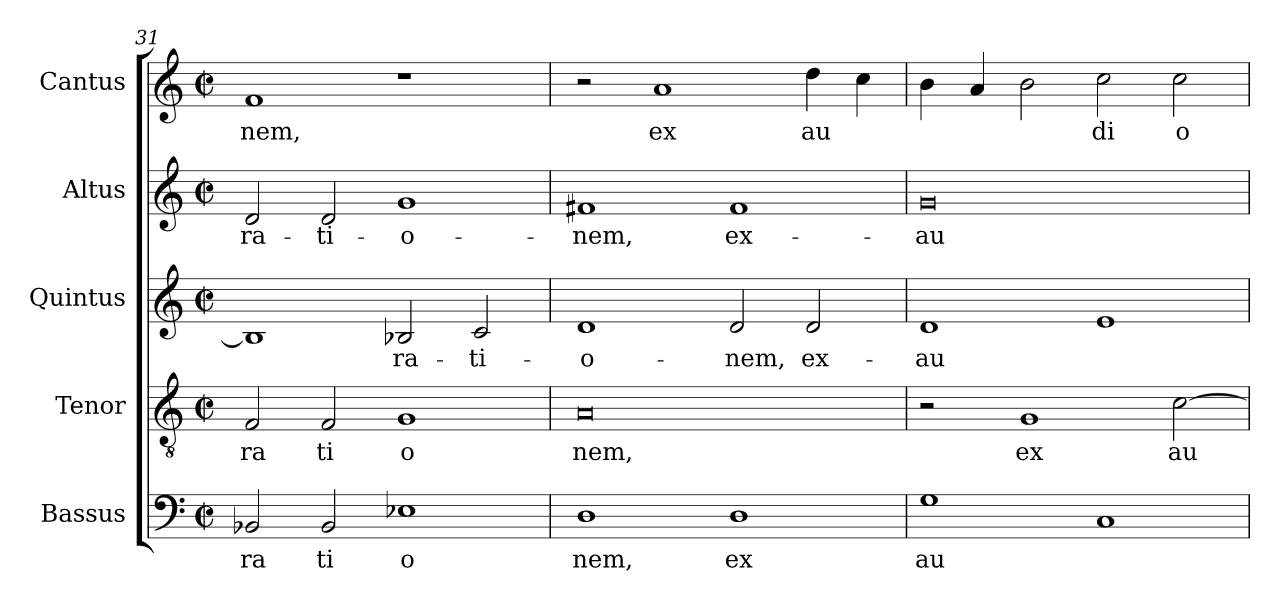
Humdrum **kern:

**kern	**text	**kern	**text	**kern	**text	**kern	**text	**kern	**text
*part5	*part5	*part4	*part4	*part3	*part3	*part2	*part2	*part1	*part1
*staff5	*staff5	*staff4	*staff4	*staff3	*staff3	*staff2	*staff2	*staff1	*staff1
*I"Bassus	*	*I"Tenor	*	*I"Quintus	*	*I"Altus	*	*I"Cantus	*
*clefF4	*	*clefGv2	*	*clefG2	*	*clefG2	*	*clefG2	*
*k[]	*	*k[]	*	*k[]	*	*k[]	*	*k[]	*
*C:	*	*C:	*	*C:	*	*C:	*	*C:	*
*M2/2	*	*M2/2	*	*M2/2	*	*M2/2	*	*M2/2	*
*met(c|)	*	*met(c|)	*	*met(c|)	*	*met(c|)	*	*met(c|)	*
=31	=31	=31	=31	=31	=31	=31	=31	=31	=31
!	!LO:LY:b:cj	!	!LO:LY:b:cj	!	!LO:LY:b:cj	!	!LO:LY:b:cj	!	!LO:LY:b:cj
2BB-X/	ra	2F/	ra	1B-]	--	2d/	-ra-	1f	nem,
!	!LO:LY:b:cj	!	!LO:LY:b:cj	!	!	!	!LO:LY:b:cj	!	!
2BB-/	ti	2F/	ti	.	.	2d/	-ti-	.	.
!	!LO:LY:b:cj	!	!LO:LY:b:cj	!	!LO:LY:b:cj	!	!LO:LY:b:cj	!	!
1E-X	o	1G	o	2B-X/	-ra-	1g	-o-	1r	.
!	!	!	!	!	!LO:LY:b:cj	!	!	!	!
.	.	.	.	2c/	-ti-	.	.	.	.
=32	=32	=32	=32	=32	=32	=32	=32	=32	=32
!	!LO:LY:b:cj	!	!LO:LY:b:cj	!	!LO:LY:b:cj	!	!LO:LY:b:cj	!	!
1D	nem,	0A	nem,	1d	-o-	1f#X	-nem,	2r	.
!	!	!	!	!	!	!	!	!	!LO:LY:b:cj
.	.	.	.	.	.	.	.	1a	ex
!	!LO:LY:b:cj	!	!	!	!LO:LY:b:cj	!	!LO:LY:b:cj	!	!
1D	ex	.	.	2d/	-nem,	1f#	ex-	.	.
!	!	!	!	!	!LO:LY:b:cj	!	!	!	!LO:LY:b:cj
.	.	.	.	2d/	ex-	.	.	4dd\	au
!	!	!	!	!	!	!	!	!	!LO:LY:b:cj
.	.	.	.	.	.	.	.	4cc\	.
=33	=33	=33	=33	=33	=33	=33	=33	=33	=33
!	!LO:LY:b:cj	!	!	!	!LO:LY:b:cj	!	!LO:LY:b:cj	!	!LO:LY:b:cj
1G	au	2r	.	1d	-au-	0g	-au-	4b\	.
!	!	!	!	!	!	!	!	!	!LO:LY:b:cj
.	.	.	.	.	.	.	.	4a/	.
!	!	!	!LO:LY:b:cj	!	!	!	!	!	!LO:LY:b:cj
.	.	1G	ex	.	.	.	.	2b\	.
!	!LO:LY:b:cj	!	!	!	!LO:LY:b:cj	!	!	!	!LO:LY:b:cj
1C	.	.	.	1e	--	.	.	2cc\	di
!	!	!	!LO:LY:b:cj	!	!	!	!	!	!LO:LY:b:cj
.	.	[>2c\	au	.	.	.	.	2cc\	o
=	=	=	=	=	=	=	=	=	=
*-	*-	*-	*-	*-	*-	*-	*-	*-	*-
